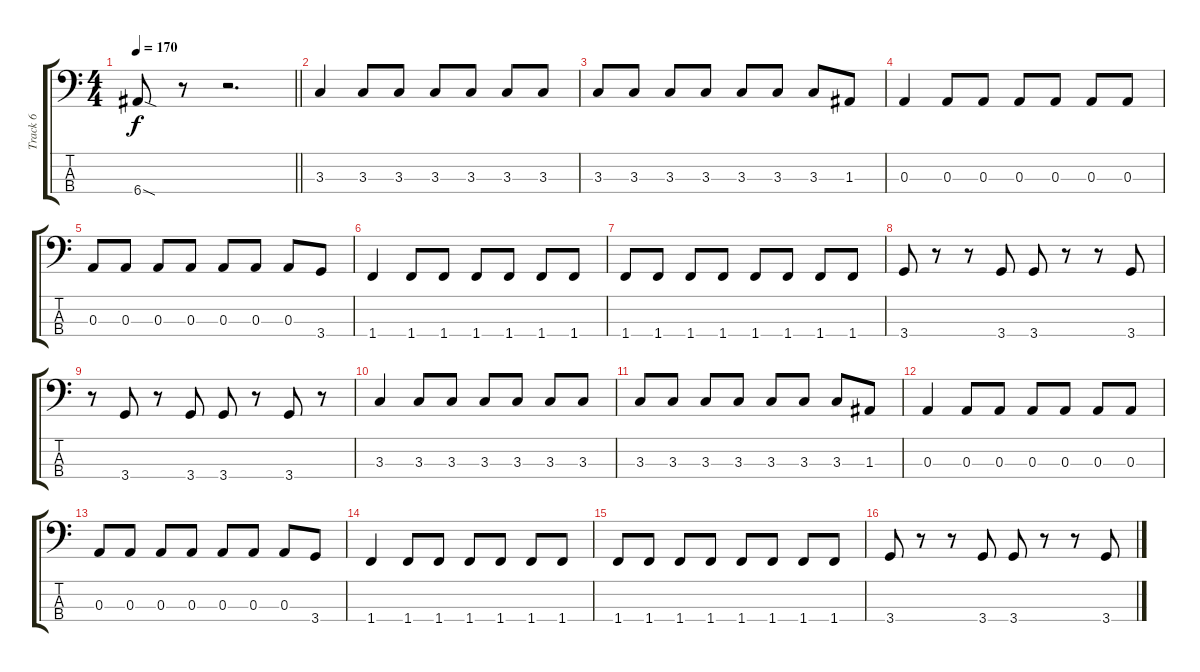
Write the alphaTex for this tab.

\track ("Track 6" "Track 6") {instrument synthbass2}
\staff {score tabs}
\tuning (G2 D2 A1 E1) {hide}
\ts (4 4)
\tempo 170
\clef f4
\barLineRight lightlight
\ks c
6.4{sod t}.8{dy f} r.8 r.2{d} |
3.3.4 3.3.8 3.3.8 3.3.8 3.3.8 3.3.8 3.3.8 |
3.3.8 3.3.8 3.3.8 3.3.8 3.3.8 3.3.8 3.3.8 1.3.8 |
0.3.4 0.3.8 0.3.8 0.3.8 0.3.8 0.3.8 0.3.8 |
0.3.8 0.3.8 0.3.8 0.3.8 0.3.8 0.3.8 0.3.8 3.4.8 |
1.4.4 1.4.8 1.4.8 1.4.8 1.4.8 1.4.8 1.4.8 |
1.4.8 1.4.8 1.4.8 1.4.8 1.4.8 1.4.8 1.4.8 1.4.8 |
3.4.8 r.8 r.8 3.4.8 3.4.8 r.8 r.8 3.4.8 |
r.8 3.4.8 r.8 3.4.8 3.4.8 r.8 3.4.8 r.8 |
3.3.4 3.3.8 3.3.8 3.3.8 3.3.8 3.3.8 3.3.8 |
3.3.8 3.3.8 3.3.8 3.3.8 3.3.8 3.3.8 3.3.8 1.3.8 |
0.3.4 0.3.8 0.3.8 0.3.8 0.3.8 0.3.8 0.3.8 |
0.3.8 0.3.8 0.3.8 0.3.8 0.3.8 0.3.8 0.3.8 3.4.8 |
1.4.4 1.4.8 1.4.8 1.4.8 1.4.8 1.4.8 1.4.8 |
1.4.8 1.4.8 1.4.8 1.4.8 1.4.8 1.4.8 1.4.8 1.4.8 |
3.4.8 r.8 r.8 3.4.8 3.4.8 r.8 r.8 3.4.8
